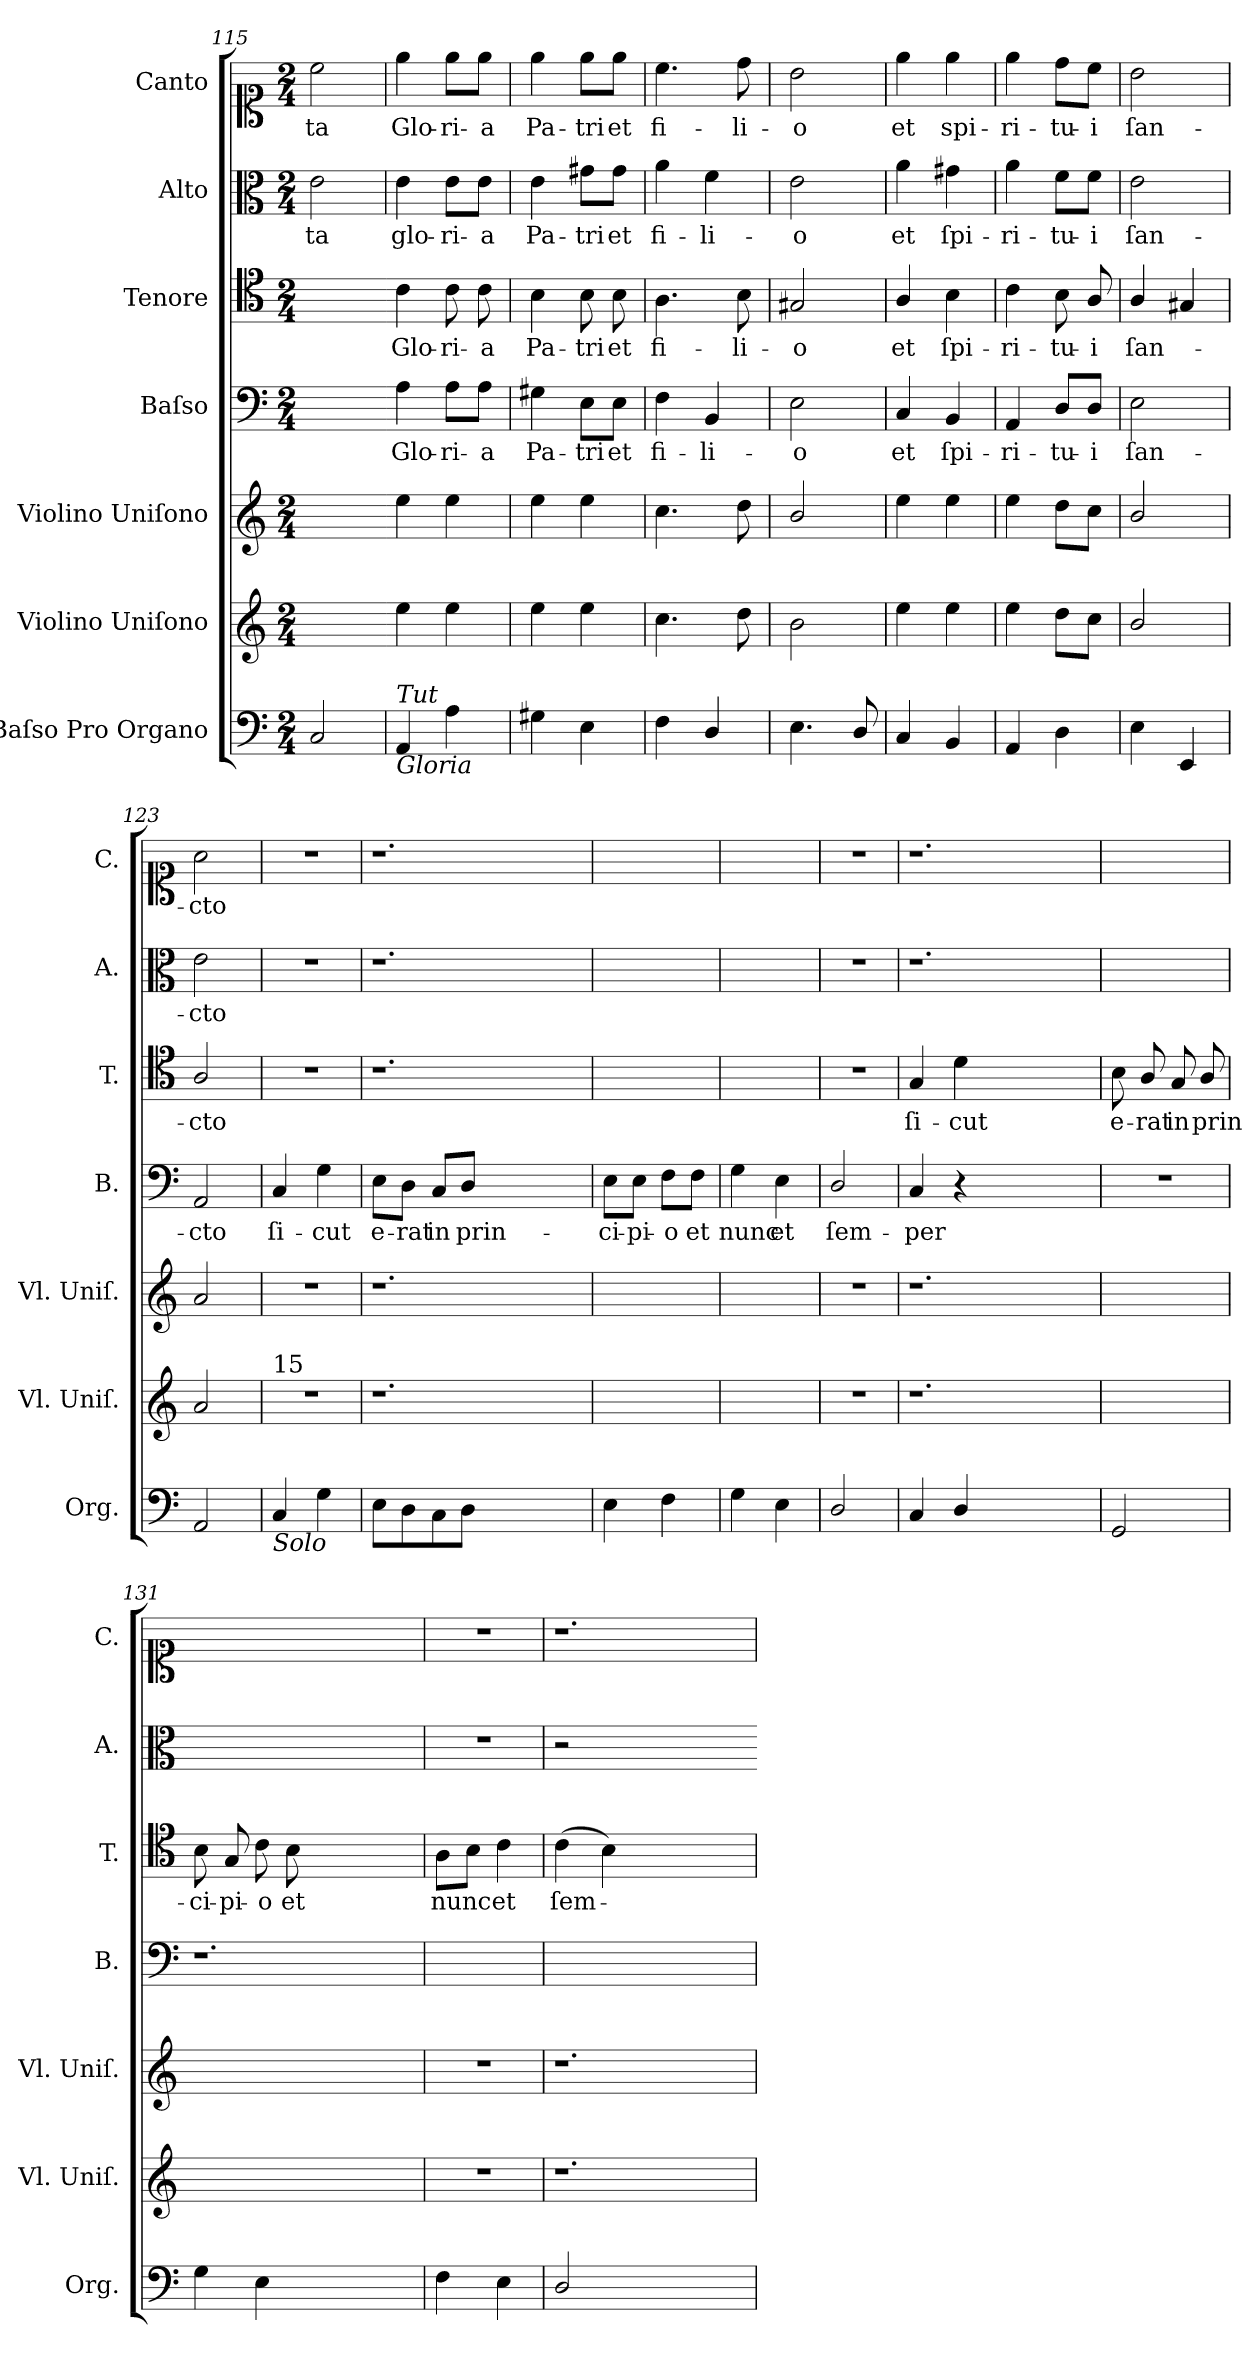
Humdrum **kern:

**kern	**kern	**kern	**kern	**text	**kern	**text	**kern	**text	**kern	**text
*part7	*part6	*part5	*part4	*part4	*part3	*part3	*part2	*part2	*part1	*part1
*staff7	*staff6	*staff5	*staff4	*staff4	*staff3	*staff3	*staff2	*staff2	*staff1	*staff1
*I"Baſso Pro Organo	*I"Violino Uniſono	*I"Violino Uniſono	*I"Baſso	*	*I"Tenore	*	*I"Alto	*	*I"Canto	*
*I'Org.	*I'Vl. Uniſ.	*I'Vl. Uniſ.	*I'B.	*	*I'T.	*	*I'A.	*	*I'C.	*
*clefF4	*clefG2	*clefG2	*clefF4	*	*clefC4	*	*clefC3	*	*clefC1	*
*k[]	*k[]	*k[]	*k[]	*	*k[]	*	*k[]	*	*k[]	*
*C:	*C:	*C:	*C:	*	*C:	*	*C:	*	*C:	*
*M2/4	*M2/4	*M2/4	*M2/4	*	*M2/4	*	*M2/4	*	*M2/4	*
=115	=115	=115	=115	=115	=115	=115	=115	=115	=115	=115
2C/	2ryy	2ryy	2ryy	.	2ryy	.	2e\	-ta	2cc\	-ta
=116	=116-	=116-	=116	=116	=116	=116	=116	=116	=116	=116
!LO:TX:b:i:t=Gloria	!	!	!	!	!	!	!	!	!	!
!LO:TX:a:i:t=Tut	!	!	!	!	!	!	!	!	!	!
4AA/	4ee\	4ee\	4A\	Glo-	4c\	Glo-	4e\	glo-	4ee\	Glo-
4A\	4ee\	4ee\	8A\L	-ri-	8c\	-ri-	8e\L	-ri-	8ee\L	-ri-
.	.	.	8A\J	-a	8c\	-a	8e\J	-a	8ee\J	-a
=117	=117	=117	=117	=117	=117	=117	=117	=117	=117	=117
4G#X\	4ee\	4ee\	4G#X\	Pa-	4B\	Pa-	4e\	Pa-	4ee\	Pa-
4E\	4ee\	4ee\	8E\L	-tri	8B\	-tri	8g#X\L	-tri	8ee\L	-tri
.	.	.	8E\J	et	8B\	et	8g#\J	et	8ee\J	et
=118	=118	=118	=118	=118	=118	=118	=118	=118	=118	=118
4F\	4.cc\	4.cc\	4F\	fi-	4.A\	fi-	4a\	fi-	4.cc\	fi-
4D/	.	.	4BB/	-li-	.	.	4f\	-li-	.	.
.	8dd\	8dd\	.	.	8B\	-li-	.	.	8dd\	-li-
=119	=119	=119	=119	=119	=119	=119	=119	=119	=119	=119
4.E\	2b\	2b/	2E\	-o	2G#X/	-o	2e\	-o	2b\	-o
8D/	.	.	.	.	.	.	.	.	.	.
=120	=120	=120	=120	=120	=120	=120	=120	=120	=120	=120
4C/	4ee\	4ee\	4C/	et	4A/	et	4a\	et	4ee\	et
4BB/	4ee\	4ee\	4BB/	ſpi-	4B\	ſpi-	4g#X\	ſpi-	4ee\	spi-
=121	=121	=121	=121	=121	=121	=121	=121	=121	=121	=121
4AA/	4ee\	4ee\	4AA/	-ri-	4c\	-ri-	4a\	-ri-	4ee\	-ri-
4D\	8dd\L	8dd\L	8D/L	-tu-	8B\	-tu-	8f\L	-tu-	8dd\L	-tu-
.	8cc\J	8cc\J	8D/J	-i	8A/	-i	8f\J	-i	8cc\J	-i
=122	=122	=122	=122	=122	=122	=122	=122	=122	=122	=122
4E\	2b/	2b/	2E\	ſan-	4A/	ſan-	2e\	ſan-	2b\	ſan-
4EE/	.	.	.	.	4G#X/	.	.	.	.	.
=123	=123	=123	=123	=123	=123	=123	=123	=123	=123	=123
2AA/	2a/	2a/	2AA/	cto	2A/	-cto	2e\	-cto	2a\	-cto
=124	=124	=124	=124	=124	=124	=124	=124	=124	=124	=124
!	!LO:TX:a:t=15	!	!	!	!	!	!	!	!	!
!LO:TX:b:i:t=Solo	!	!	!	!	!	!	!	!	!	!
4C/	2r	2r	4C/	ſi-	2r	.	2r	.	2r	.
4G\	.	.	4G\	-cut	.	.	.	.	.	.
=125	=125	=125	=125	=125	=125	=125	=125	=125	=125	=125
8E\L	1.r	1.r	8E\L	e-	1.r	.	1.r	.	1.r	.
8D\	.	.	8D\J	-rat	.	.	.	.	.	.
8C\	.	.	8C/L	in	.	.	.	.	.	.
8D\J	.	.	8D/J	prin-	.	.	.	.	.	.
1ryy	.	.	1ryy	.	.	.	.	.	.	.
=126	=126	=126	=126	=126	=126	=126	=126	=126	=126	=126
4E\	2ryy	2ryy	8E\L	-ci-	2ryy	.	2ryy	.	2ryy	.
.	.	.	8E\J	-pi-	.	.	.	.	.	.
4F\	.	.	8F\L	-o	.	.	.	.	.	.
.	.	.	8F\J	et	.	.	.	.	.	.
=127	=127	=127	=127	=127	=127	=127	=127	=127	=127	=127
4G\	2ryy	2ryy	4G\	nunc	2ryy	.	2ryy	.	2ryy	.
4E\	.	.	4E\	et	.	.	.	.	.	.
=128	=128	=128	=128	=128	=128	=128	=128	=128	=128	=128
2D/	2r	2r	2D/	ſem-	2r	.	2r	.	2r	.
=129	=129	=129	=129	=129	=129	=129	=129	=129	=129	=129
4C/	1.r	1.r	4C/	-per	4G/	ſi-	1.r	.	1.r	.
4D/	.	.	4r	.	4d\	-cut	.	.	.	.
1ryy	.	.	1ryy	.	1ryy	.	.	.	.	.
=130	=130	=130	=130	=130	=130	=130	=130	=130	=130	=130
2GG/	2ryy	2ryy	2r	.	8B\	e-	2ryy	.	2ryy	.
.	.	.	.	.	8A/	-rat	.	.	.	.
.	.	.	.	.	8G/	in	.	.	.	.
.	.	.	.	.	8A/	prin-	.	.	.	.
=131	=131	=131	=131	=131	=131	=131	=131	=131	=131	=131
4G\	1.ryy	1.ryy	1.r	.	8B\	-ci-	1.ryy	.	1.ryy	.
.	.	.	.	.	8G/	-pi-	.	.	.	.
4E\	.	.	.	.	8c\	-o	.	.	.	.
.	.	.	.	.	8B\	et	.	.	.	.
1ryy	.	.	.	.	1ryy	.	.	.	.	.
=132	=132	=132	=132	=132	=132	=132	=132	=132	=132	=132
4F\	2r	2r	2ryy	.	8A\L	nunc	2r	.	2r	.
.	.	.	.	.	8B\J	.	.	.	.	.
4E\	.	.	.	.	4c\	et	.	.	.	.
=133	=133	=133	=133	=133	=133	=133	=133	=133	=133	=133
2D/	1.r	1.r	1.ryy	.	(>4c\	ſem-	2r	.	1.r	.
.	.	.	.	.	4B\)	.	.	.	.	.
1ryy	.	.	.	.	1ryy	.	1ryy	.	.	.
=	=	=	=	=	=	=	=-	=	=	=
*-	*-	*-	*-	*-	*-	*-	*-	*-	*-	*-
